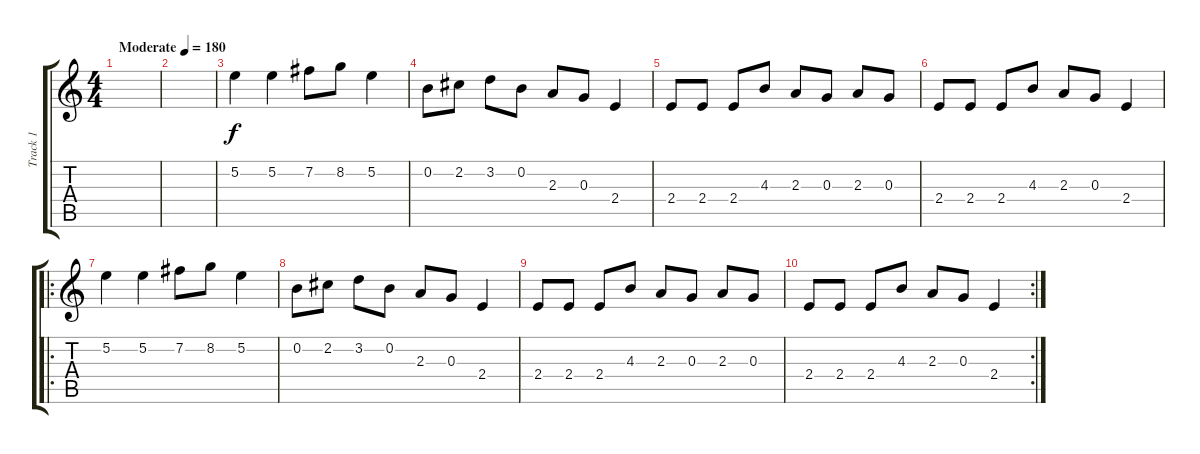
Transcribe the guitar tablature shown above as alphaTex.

\track ("Track 1" "Track 1") {instrument distortionguitar}
\staff {score tabs}
\tuning (E4 B3 G3 D3 A2 E2) {hide}
\ts (4 4)
\tempo (180 "Moderate")
\clef g2
\ks c
|
|
5.2.4 5.2.4 7.2.8 8.2.8 5.2.4 |
0.2.8 2.2.8 3.2.8 0.2.8 2.3.8 0.3.8 2.4.4 |
2.4.8 2.4.8 2.4.8 4.3.8 2.3.8 0.3.8 2.3.8 0.3.8 |
2.4.8 2.4.8 2.4.8 4.3.8 2.3.8 0.3.8 2.4.4 |
\ro
5.2.4 5.2.4 7.2.8 8.2.8 5.2.4 |
0.2.8 2.2.8 3.2.8 0.2.8 2.3.8 0.3.8 2.4.4 |
2.4.8 2.4.8 2.4.8 4.3.8 2.3.8 0.3.8 2.3.8 0.3.8 |
\rc 2
2.4.8 2.4.8 2.4.8 4.3.8 2.3.8 0.3.8 2.4.4
